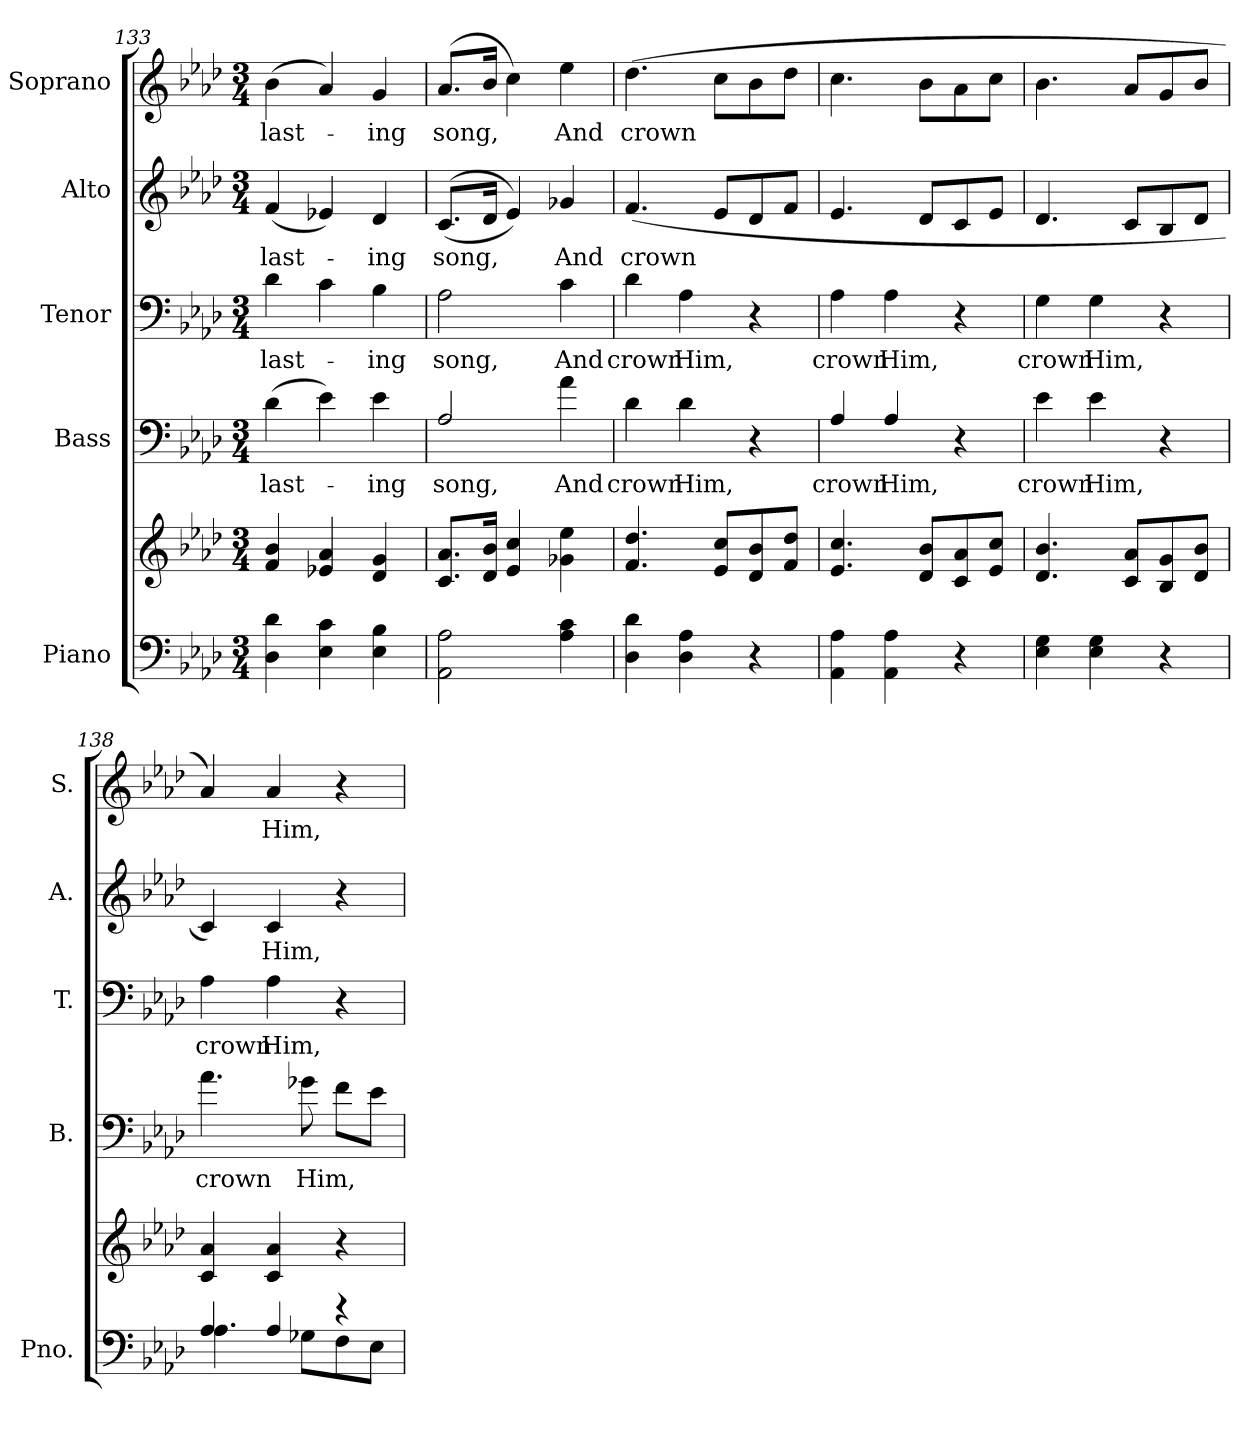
**kern	**kern	**kern	**text	**kern	**text	**kern	**text	**kern	**text
*part5	*part5	*part4	*part4	*part3	*part3	*part2	*part2	*part1	*part1
*staff6	*staff5	*staff4	*staff4	*staff3	*staff3	*staff2	*staff2	*staff1	*staff1
*I"Piano	*	*I"Bass	*	*I"Tenor	*	*I"Alto	*	*I"Soprano	*
*I'Pno.	*	*I'B.	*	*I'T.	*	*I'A.	*	*I'S.	*
*clefF4	*clefG2	*clefF4	*	*clefF4	*	*clefG2	*	*clefG2	*
*	*	*ITrd7c12	*	*	*	*	*	*	*
*k[b-e-a-d-]	*k[b-e-a-d-]	*k[b-e-a-d-]	*	*k[b-e-a-d-]	*	*k[b-e-a-d-]	*	*k[b-e-a-d-]	*
*f:	*f:	*f:	*	*f:	*	*f:	*	*f:	*
*M3/4	*M3/4	*M3/4	*	*M3/4	*	*M3/4	*	*M3/4	*
=133	=133	=133	=133	=133	=133	=133	=133	=133	=133
!	!	!	!LO:LY:b:color=#000000	!	!	!	!	!	!
!	!	!	!	!	!LO:LY:b:color=#000000	!	!	!	!
!	!	!	!	!	!	!	!LO:LY:b:color=#000000	!	!
!	!	!	!	!	!	!	!	!	!LO:LY:b:color=#000000
4D-i\ 4d-i	((4fi/ 4b-i	(4D-i\	-last-	4d-i\	-last-	(4fi/	-last-	(4b-i\	-last-
4E-i\ 4ci	4e-Xi/ 4a-i	4E-i\)	.	4ci\	.	4e-Xi/)	.	4a-i/)	.
!	!	!	!LO:LY:b:color=#000000	!	!	!	!	!	!
!	!	!	!	!	!LO:LY:b:color=#000000	!	!	!	!
!	!	!	!	!	!	!	!LO:LY:b:color=#000000	!	!
!	!	!	!	!	!	!	!	!	!LO:LY:b:color=#000000
4E-i\ 4B-i	4d-i/ 4gi	4E-i\	-ing	4B-i\	-ing	4d-i/	-ing	4gi/	-ing
!!LO:PB:g=z
=134	=134	=134	=134	=134	=134	=134	=134	=134	=134
!	!	!	!LO:LY:b:color=#000000	!	!	!	!	!	!
!	!	!	!	!	!LO:LY:b:color=#000000	!	!	!	!
!	!	!	!	!	!	!	!LO:LY:b:color=#000000	!	!
!	!	!	!	!	!	!	!	!	!LO:LY:b:color=#000000
2AA-i\ 2A-i	((8.ci/ 8.a-iL	2AA-i/	song,	2A-i\	song,	((8.ci/L	song,	(8.a-i/L	song,
.	16d-i/ 16b-iJk	.	.	.	.	16d-i/Jk	.	16b-i/Jk	.
.	4e-i/ 4cci	.	.	.	.	4e-i/))	.	4cci\)	.
!	!	!	!LO:LY:b:color=#000000	!	!	!	!	!	!
!	!	!	!	!	!LO:LY:b:color=#000000	!	!	!	!
!	!	!	!	!	!	!	!LO:LY:b:color=#000000	!	!
!	!	!	!	!	!	!	!	!	!LO:LY:b:color=#000000
4A-i\ 4ci	4g-Xi\ 4ee-i	4A-i\	And	4ci\	And	4g-Xi/	And	4ee-i\	And
=135	=135	=135	=135	=135	=135	=135	=135	=135	=135
!	!	!	!LO:LY:b:color=#000000	!	!	!	!	!	!
!	!	!	!	!	!LO:LY:b:color=#000000	!	!	!	!
!	!	!	!	!	!	!	!LO:LY:b:color=#000000	!	!
!	!	!	!	!	!	!	!	!	!LO:LY:b:color=#000000
4D-i\ 4d-i	((4.fi/ 4.dd-i	4D-i\	crown	4d-i\	crown	(4.fi/	crown	(4.dd-i\	crown
!	!	!	!LO:LY:b:color=#000000	!	!	!	!	!	!
!	!	!	!	!	!LO:LY:b:color=#000000	!	!	!	!
4D-i\ 4A-i	.	4D-i\	Him,	4A-i\	Him,	.	.	.	.
.	8e-i/ 8cciL	.	.	.	.	8e-i/L	.	8cci\L	.
4r	8d-i/ 8b-i	4r	.	4r	.	8d-i/	.	8b-i\	.
.	8fi/ 8dd-iJ	.	.	.	.	8fi/J	.	8dd-i\J	.
=136	=136	=136	=136	=136	=136	=136	=136	=136	=136
!	!	!	!LO:LY:b:color=#000000	!	!	!	!	!	!
!	!	!	!	!	!LO:LY:b:color=#000000	!	!	!	!
4AA-i\ 4A-i	4.e-i/ 4.cci	4AA-i/	crown	4A-i\	crown	4.e-i/	.	4.cci\	.
!	!	!	!LO:LY:b:color=#000000	!	!	!	!	!	!
!	!	!	!	!	!LO:LY:b:color=#000000	!	!	!	!
4AA-i\ 4A-i	.	4AA-i/	Him,	4A-i\	Him,	.	.	.	.
.	8d-i/ 8b-iL	.	.	.	.	8d-i/L	.	8b-i\L	.
4r	8ci/ 8a-i	4r	.	4r	.	8ci/	.	8a-i\	.
.	8e-i/ 8cciJ	.	.	.	.	8e-i/J	.	8cci\J	.
=137	=137	=137	=137	=137	=137	=137	=137	=137	=137
!	!	!	!LO:LY:b:color=#000000	!	!	!	!	!	!
!	!	!	!	!	!LO:LY:b:color=#000000	!	!	!	!
4E-i\ 4Gi	4.d-i/ 4.b-i	4E-i\	crown	4Gi\	crown	4.d-i/	.	4.b-i\	.
!	!	!	!LO:LY:b:color=#000000	!	!	!	!	!	!
!	!	!	!	!	!LO:LY:b:color=#000000	!	!	!	!
4E-i\ 4Gi	.	4E-i\	Him,	4Gi\	Him,	.	.	.	.
.	8ci/ 8a-iL	.	.	.	.	8ci/L	.	8a-i/L	.
4r	8B-i/ 8gi	4r	.	4r	.	8B-i/	.	8gi/	.
.	8d-i/ 8b-iJ	.	.	.	.	8d-i/J	.	8b-i/J	.
=138	=138	=138	=138	=138	=138	=138	=138	=138	=138
*^	*	*	*	*	*	*	*	*	*
!	!	!	!	!LO:LY:b:color=#000000	!	!	!	!	!	!
!	!	!	!	!	!	!LO:LY:b:color=#000000	!	!	!	!
4A-i/	4.A-i\	4ci/ 4a-i	4.A-i\	crown	4A-i\	crown	4ci/)	.	4a-i/)	.
!	!	!	!	!	!	!LO:LY:b:color=#000000	!	!	!	!
!	!	!	!	!	!	!	!	!LO:LY:b:color=#000000	!	!
!	!	!	!	!	!	!	!	!	!	!LO:LY:b:color=#000000
4A-i/	.	4ci/ 4a-i	.	.	4A-i\	Him,	4ci/	Him,	4a-i/	Him,
!	!	!	!	!LO:LY:b:color=#000000	!	!	!	!	!	!
.	8G-Xi\L	.	8G-Xi\	Him,	.	.	.	.	.	.
4r	8Fi\	4r	8Fi\L	.	4r	.	4r	.	4r	.
.	8E-i\J	.	8E-i\J	.	.	.	.	.	.	.
*v	*v	*	*	*	*	*	*	*	*	*
=	=	=	=	=	=	=	=	=	=
*-	*-	*-	*-	*-	*-	*-	*-	*-	*-
